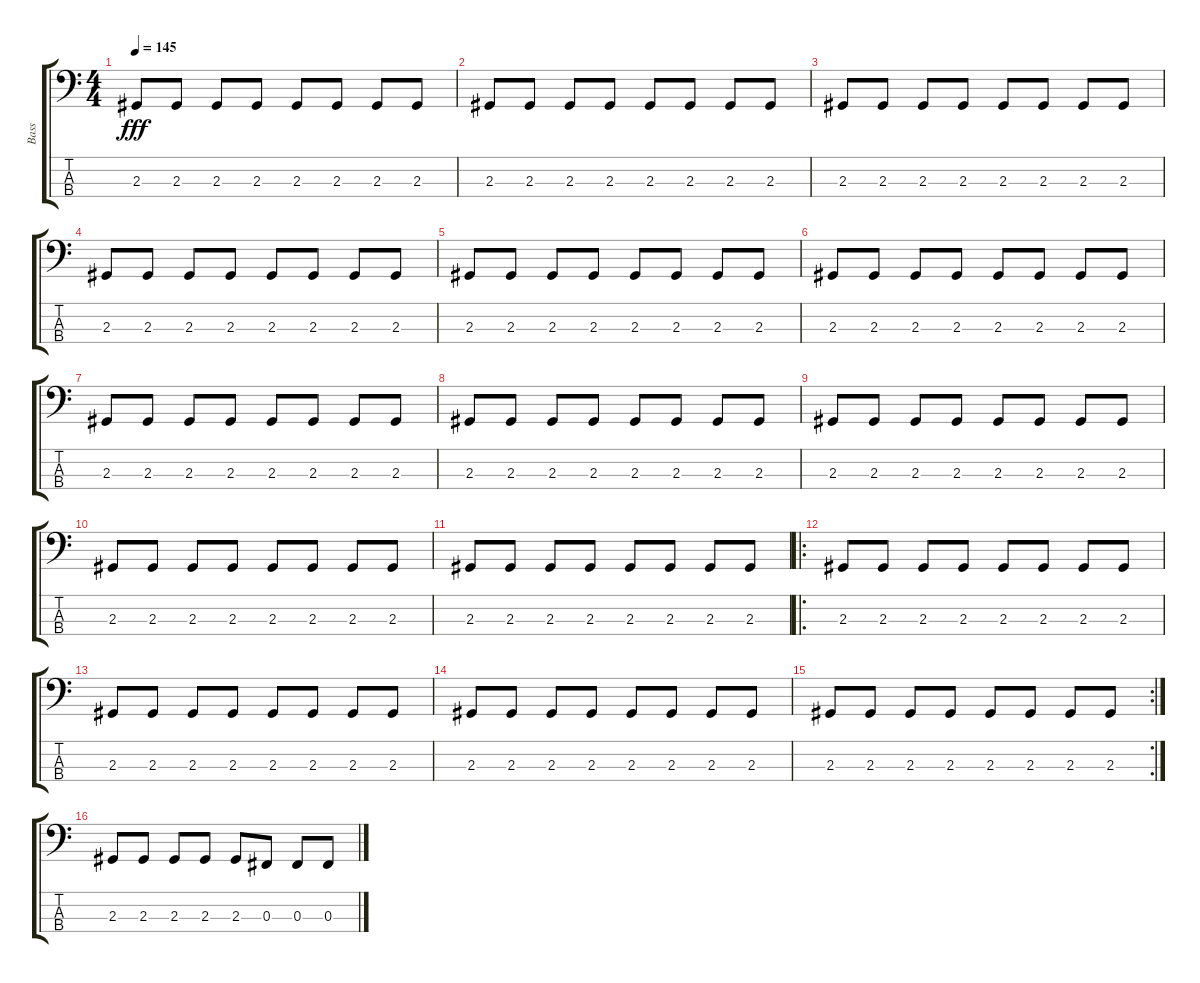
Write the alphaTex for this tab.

\track ("Bass" "Bass") {instrument electricbasspick}
\staff {score tabs}
\tuning (E2 B1 Gb1 Db1) {hide}
\ts (4 4)
\tempo 145
\clef f4
\ks c
2.3.8{dy fff instrument electricbasspick} 2.3.8 2.3.8 2.3.8 2.3.8 2.3.8 2.3.8 2.3.8 |
2.3.8 2.3.8 2.3.8 2.3.8 2.3.8 2.3.8 2.3.8 2.3.8 |
2.3.8 2.3.8 2.3.8 2.3.8 2.3.8 2.3.8 2.3.8 2.3.8 |
2.3.8 2.3.8 2.3.8 2.3.8 2.3.8 2.3.8 2.3.8 2.3.8 |
2.3.8 2.3.8 2.3.8 2.3.8 2.3.8 2.3.8 2.3.8 2.3.8 |
2.3.8 2.3.8 2.3.8 2.3.8 2.3.8 2.3.8 2.3.8 2.3.8 |
2.3.8 2.3.8 2.3.8 2.3.8 2.3.8 2.3.8 2.3.8 2.3.8 |
2.3.8 2.3.8 2.3.8 2.3.8 2.3.8 2.3.8 2.3.8 2.3.8 |
2.3.8 2.3.8 2.3.8 2.3.8 2.3.8 2.3.8 2.3.8 2.3.8 |
2.3.8 2.3.8 2.3.8 2.3.8 2.3.8 2.3.8 2.3.8 2.3.8 |
2.3.8 2.3.8 2.3.8 2.3.8 2.3.8 2.3.8 2.3.8 2.3.8 |
\ro
2.3.8 2.3.8 2.3.8 2.3.8 2.3.8 2.3.8 2.3.8 2.3.8 |
2.3.8 2.3.8 2.3.8 2.3.8 2.3.8 2.3.8 2.3.8 2.3.8 |
2.3.8 2.3.8 2.3.8 2.3.8 2.3.8 2.3.8 2.3.8 2.3.8 |
\rc 2
2.3.8 2.3.8 2.3.8 2.3.8 2.3.8 2.3.8 2.3.8 2.3.8 |
2.3.8 2.3.8 2.3.8 2.3.8 2.3.8 0.3.8 0.3.8 0.3.8
